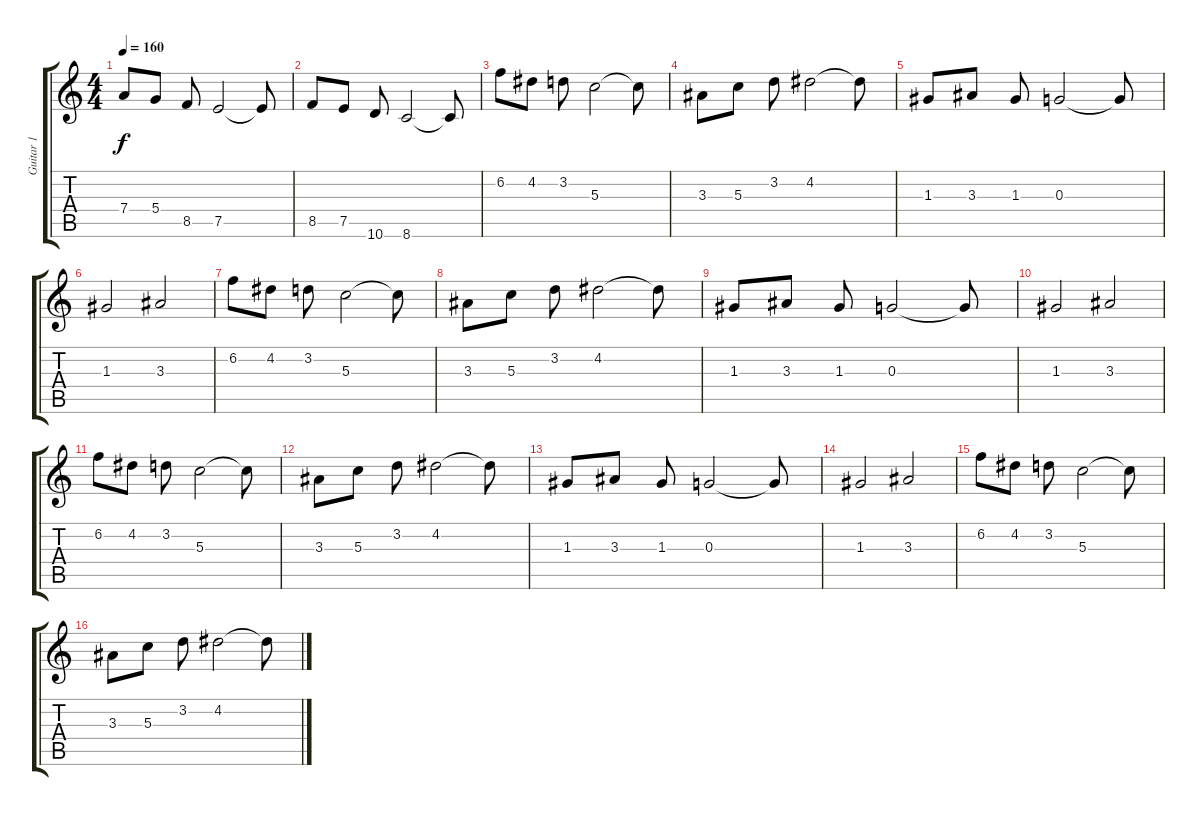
\track ("Guitar 1" "Guitar 1") {instrument distortionguitar}
\staff {score tabs}
\tuning (E4 B3 G3 D3 A2 E2) {hide}
\ts (4 4)
\tempo 160
\clef g2
\ks c
7.4.8{dy f} 5.4.8 8.5.8 7.5.2 7.5{t}.8 |
8.5.8 7.5.8 10.6.8 8.6.2 8.6{t}.8 |
\section ("" "")
6.2.8 4.2.8 3.2.8 5.3.2 5.3{t}.8 |
3.3.8 5.3.8 3.2.8 4.2.2 4.2{t}.8 |
1.3.8 3.3.8 1.3.8 0.3.2 0.3{t}.8 |
1.3.2 3.3.2 |
6.2.8 4.2.8 3.2.8 5.3.2 5.3{t}.8 |
3.3.8 5.3.8 3.2.8 4.2.2 4.2{t}.8 |
1.3.8 3.3.8 1.3.8 0.3.2 0.3{t}.8 |
1.3.2 3.3.2 |
6.2.8 4.2.8 3.2.8 5.3.2 5.3{t}.8 |
3.3.8 5.3.8 3.2.8 4.2.2 4.2{t}.8 |
1.3.8 3.3.8 1.3.8 0.3.2 0.3{t}.8 |
1.3.2 3.3.2 |
6.2.8 4.2.8 3.2.8 5.3.2 5.3{t}.8 |
3.3.8 5.3.8 3.2.8 4.2.2 4.2{t}.8
